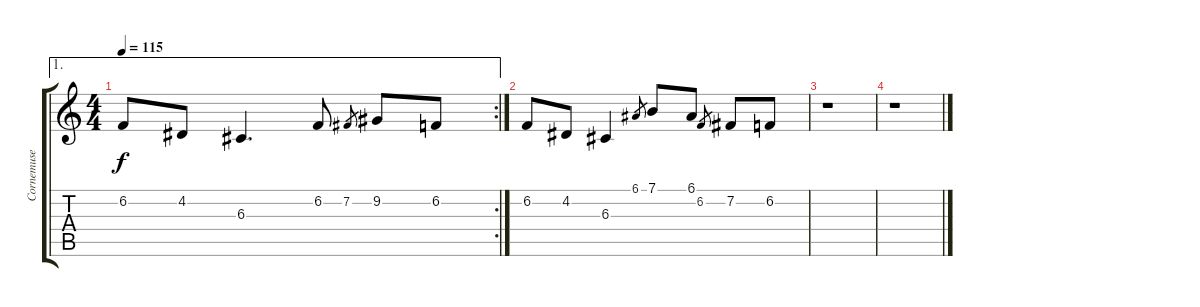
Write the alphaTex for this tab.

\track ("Cornemuse" "Cornemuse") {instrument bagpipe}
\staff {score tabs}
\tuning (E4 B3 G3 D3 A2 E2) {hide}
\ae 1
\rc 2
\ts (4 4)
\tempo 115
\clef g2
\ks c
6.2.8{dy f} 4.2.8 6.3.4{d} 6.2.8 7.2.8{gr} 9.2.8 6.2.8 |
6.2.8 4.2.8 6.3.4 6.1.8{gr} 7.1.8 6.1.8 6.2.8{gr} 7.2.8 6.2.8 |
r.1 |
r.1
